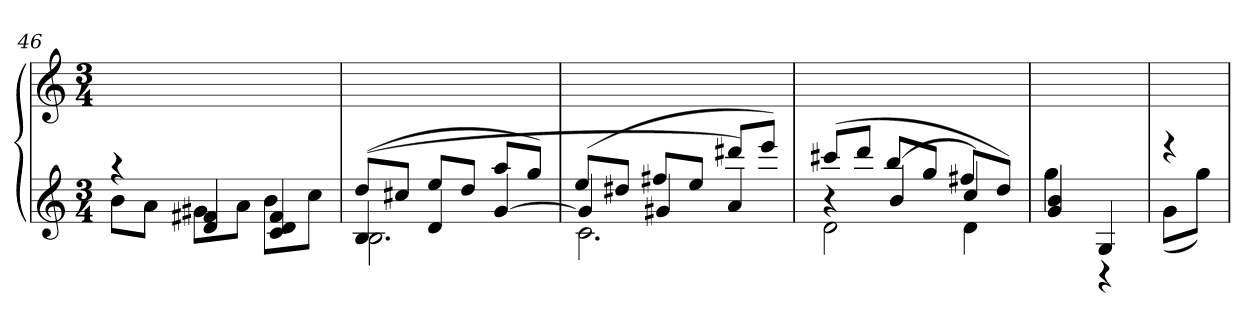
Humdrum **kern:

**kern	**kern
*part1	*part1
*staff2	*staff1
*clefG2	*clefG2
*k[]	*k[]
*M3/4	*M3/4
=46	=46
*^	*
4r	8bL	2.ryy
.	8aJ	.
4d 4f#X	8g#XL	.
.	8aJ	.
4c 4d 4f#	8bL	.
.	8ccJ	.
=47	=47	=47
*	*^	*
(4B	2.B	(8ddL	2.ryy
.	.	8cc#XJ	.
4d	.	8eeL	.
.	.	8ddJ	.
[4g	.	8aaL	.
.	.	8ggJ)	.
=48	=48	=48	=48
4g]	2.c	(8eeL	2.ryy
.	.	8dd#XJ	.
4g#X	.	8ff#XL	.
.	.	8eeJ	.
4a)	.	8ddd#XL	.
.	.	8eeeJ)	.
=49	=49	=49	=49
4r	2d	(8ccc#XL	2.ryy
.	.	8dddJ	.
(4b	.	8bbL	.
.	.	8ggJ	.
4cc)	4d	8ff#XL	.
.	.	8ddJ)	.
*	*v	*v	*
=50	=50	=50
4g 4b	4gg	2ryy
4G	4r	.
=	=	=
4r	(8gL	4ryy
.	8ggJ)	.
*v	*v	*
=	=
*-	*-
